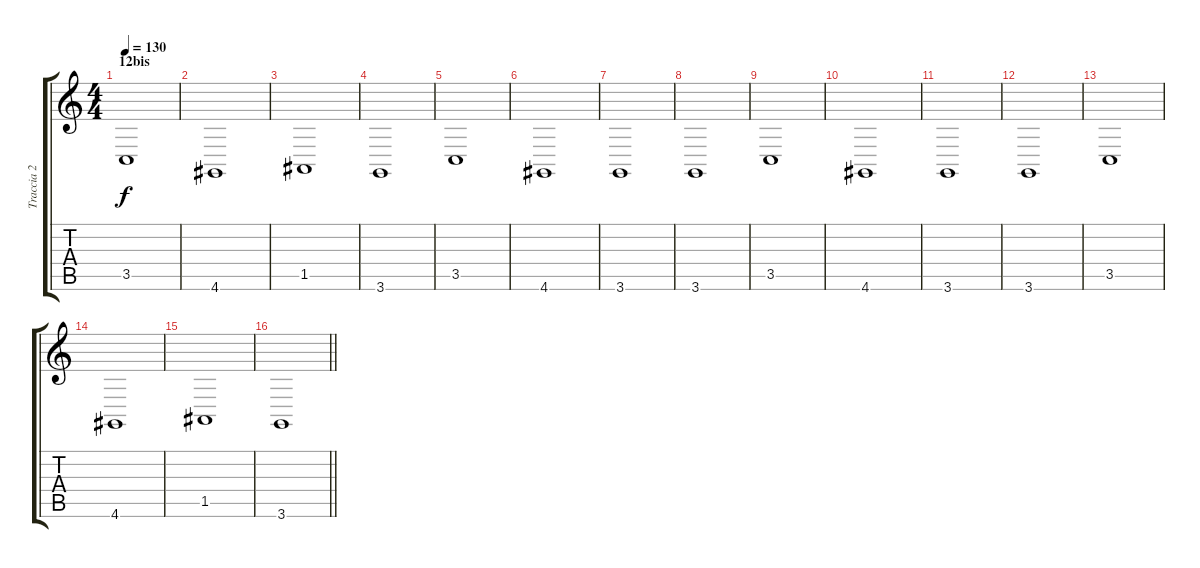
\track ("Traccia 2" "Traccia 2") {instrument stringensemble1}
\staff {score tabs}
\tuning (E4 B3 G3 D3 A2 E2) {hide}
\ts (4 4)
\section ("" "12bis")
\tempo 130
\clef g2
\ks c
3.5.1{dy f} |
4.6.1 |
1.5.1 |
3.6.1 |
3.5.1 |
4.6.1 |
3.6.1 |
3.6.1 |
3.5.1 |
4.6.1 |
3.6.1 |
3.6.1 |
3.5.1 |
4.6.1 |
1.5.1 |
\barLineRight lightlight
3.6.1
